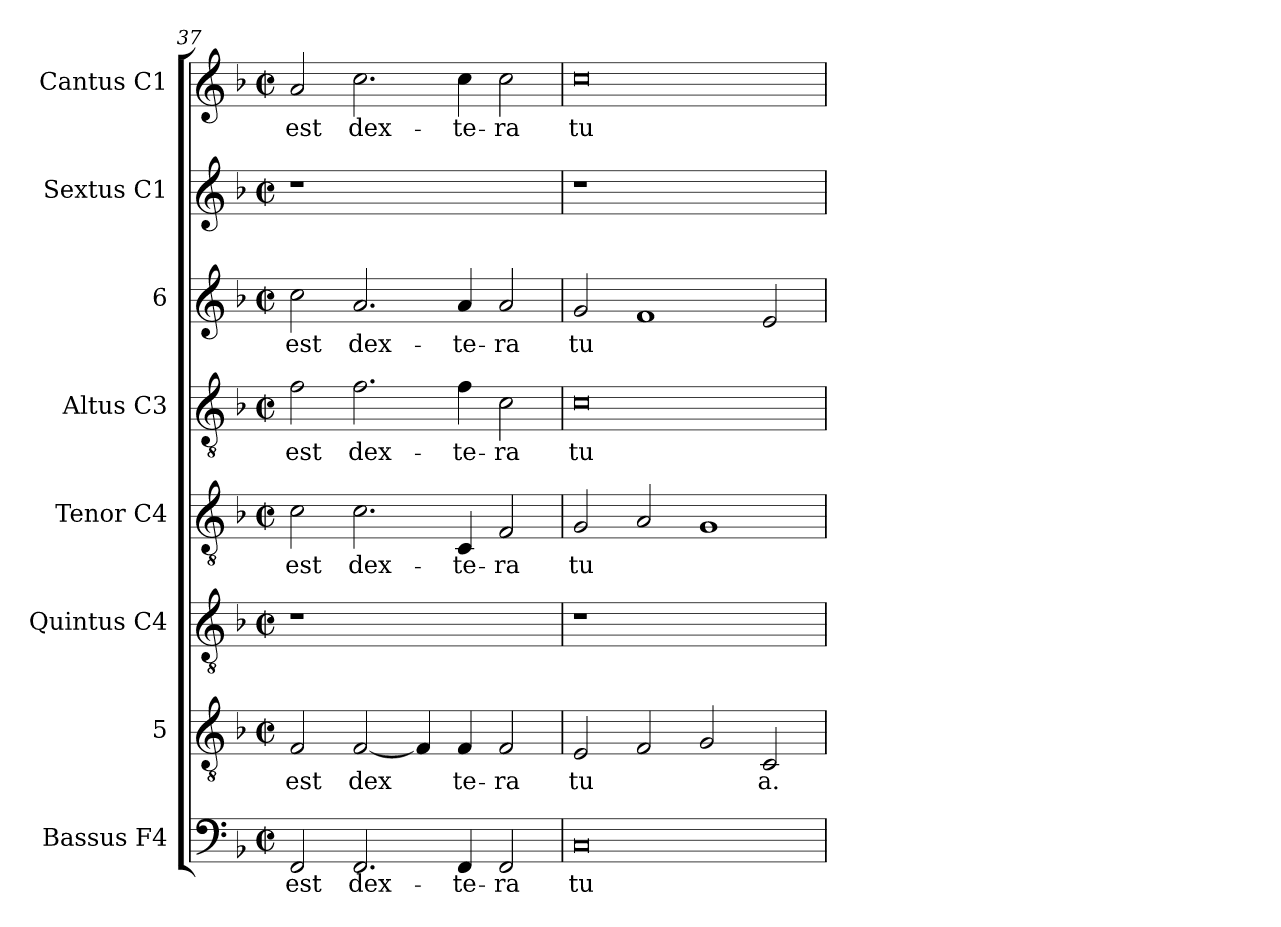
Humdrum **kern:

**kern	**text	**kern	**text	**kern	**kern	**text	**kern	**text	**kern	**text	**kern	**kern	**text
*part8	*part8	*part7	*part7	*part6	*part5	*part5	*part4	*part4	*part3	*part3	*part2	*part1	*part1
*staff8	*staff8	*staff7	*staff7	*staff6	*staff5	*staff5	*staff4	*staff4	*staff3	*staff3	*staff2	*staff1	*staff1
*I"Bassus  F4	*	*I"5	*	*I"Quintus  C4	*I"Tenor  C4	*	*I"Altus  C3	*	*I"6	*	*I"Sextus  C1	*I"Cantus  C1	*
*I'B	*	*	*	*	*I'T	*	*I'A	*	*	*	*	*I'C	*
*clefF4	*	*clefGv2	*	*clefGv2	*clefGv2	*	*clefGv2	*	*clefG2	*	*clefG2	*clefG2	*
*k[b-]	*	*k[b-]	*	*k[b-]	*k[b-]	*	*k[b-]	*	*k[b-]	*	*k[b-]	*k[b-]	*
*F:	*	*F:	*	*F:	*F:	*	*F:	*	*F:	*	*F:	*F:	*
*M2/2	*	*M2/2	*	*M2/2	*M2/2	*	*M2/2	*	*M2/2	*	*M2/2	*M2/2	*
*met(c|)	*	*met(c|)	*	*met(c|)	*met(c|)	*	*met(c|)	*	*met(c|)	*	*met(c|)	*met(c|)	*
=37	=37	=37	=37	=37	=37	=37	=37	=37	=37	=37	=37	=37	=37
!	!LO:LY:b:cj	!	!LO:LY:b:cj	!	!	!LO:LY:b:cj	!	!LO:LY:b:cj	!	!LO:LY:b:cj	!	!	!LO:LY:b:cj
2FF/	est	2F/	est	1r	2c\	est	2f\	est	2cc\	est	1r	2a/	est
!	!LO:LY:b:cj	!	!LO:LY:b:cj	!	!	!LO:LY:b:cj	!	!LO:LY:b:cj	!	!LO:LY:b:cj	!	!	!LO:LY:b:cj
2.FF/	dex-	[<2F/	dex-	.	2.c\	dex-	2.f\	dex-	2.a/	dex-	.	2.cc\	dex-
!	!	!	!LO:LY:b:cj	!	!	!	!	!	!	!	!	!	!
.	.	4F/]	--	1ryy	.	.	.	.	.	.	1ryy	.	.
!	!LO:LY:b:cj	!	!LO:LY:b:cj	!	!	!LO:LY:b:cj	!	!LO:LY:b:cj	!	!LO:LY:b:cj	!	!	!LO:LY:b:cj
4FF/	-te-	4F/	-te-	.	4C/	-te-	4f\	-te-	4a/	-te-	.	4cc\	-te-
!	!LO:LY:b:cj	!	!LO:LY:b:cj	!	!	!LO:LY:b:cj	!	!LO:LY:b:cj	!	!LO:LY:b:cj	!	!	!LO:LY:b:cj
2FF/	-ra	2F/	-ra	.	2F/	-ra	2c\	-ra	2a/	-ra	.	2cc\	-ra
=38	=38	=38	=38	=38	=38	=38	=38	=38	=38	=38	=38	=38	=38
!	!LO:LY:b:cj	!	!LO:LY:b:cj	!	!	!LO:LY:b:cj	!	!LO:LY:b:cj	!	!LO:LY:b:cj	!	!	!LO:LY:b:cj
0C	tu-	2E/	tu-	1r	2G/	tu-	0c	tu-	2g/	tu-	1r	0cc	tu-
!	!	!	!LO:LY:b:cj	!	!	!LO:LY:b:cj	!	!	!	!LO:LY:b:cj	!	!	!
.	.	2F/	--	.	2A/	--	.	.	1f	--	.	.	.
!	!	!	!LO:LY:b:cj	!	!	!LO:LY:b:cj	!	!	!	!	!	!	!
.	.	2G/	--	1ryy	1G	--	.	.	.	.	1ryy	.	.
!	!	!	!LO:LY:b:cj	!	!	!	!	!	!	!LO:LY:b:cj	!	!	!
.	.	2C/	-a.	.	.	.	.	.	2e/	--	.	.	.
=	=	=	=	=	=	=	=	=	=	=	=	=	=
*-	*-	*-	*-	*-	*-	*-	*-	*-	*-	*-	*-	*-	*-
